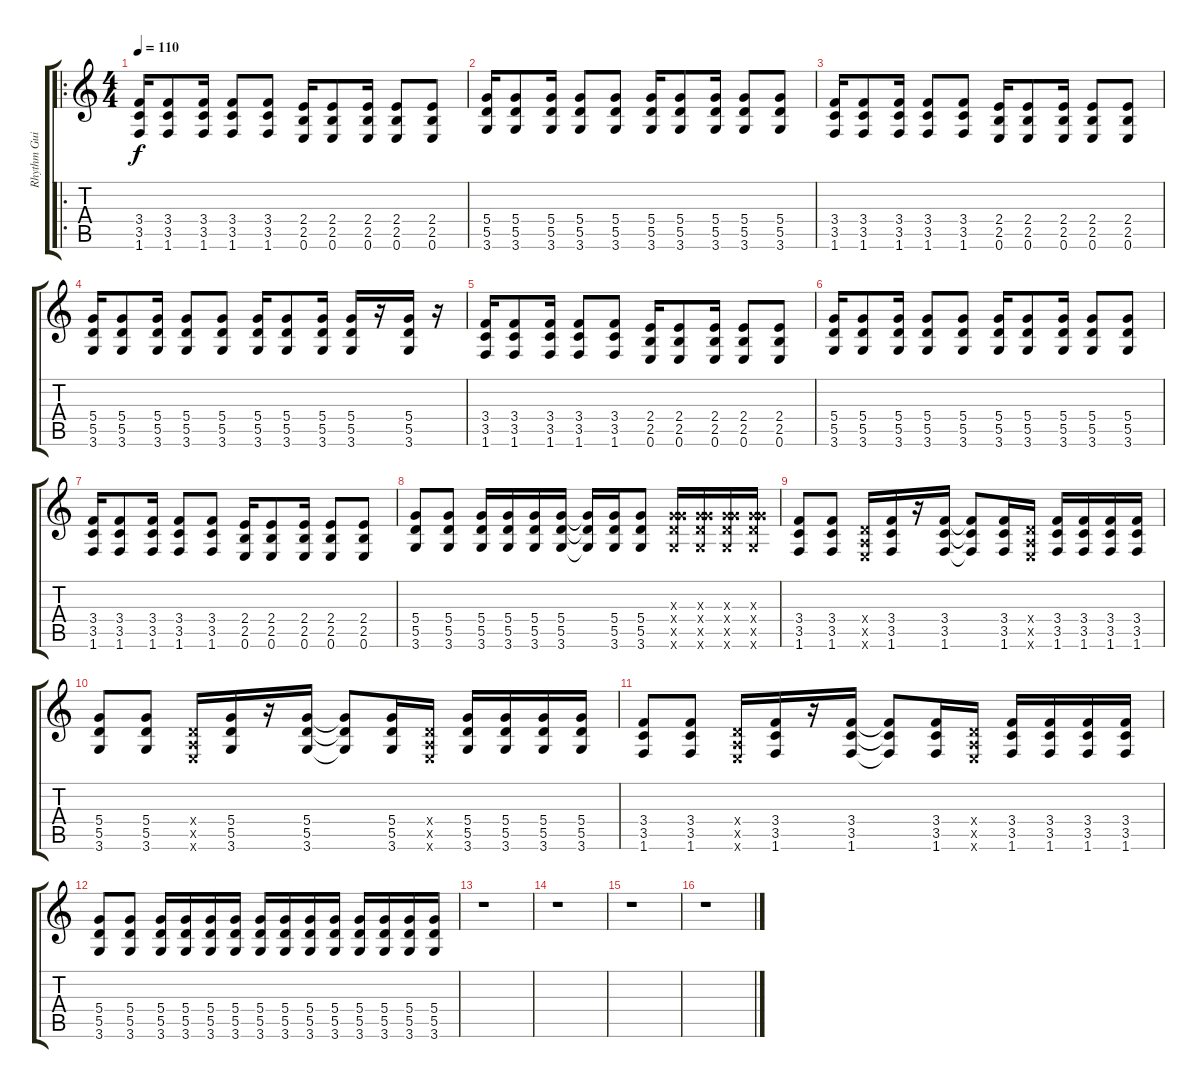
\track ("Rhythm Guitar (Left)" "Rhythm Gui") {instrument overdrivenguitar}
\staff {score tabs}
\tuning (E4 B3 G3 D3 A2 E2) {hide}
\ro
\ts (4 4)
\tempo 110
\clef g2
\ks c
(3.4 3.5 1.6).16{dy f} (3.4 3.5 1.6).8 (3.4 3.5 1.6).16 (3.4 3.5 1.6).8 (3.4 3.5 1.6).8 (2.4 2.5 0.6).16 (2.4 2.5 0.6).8 (2.4 2.5 0.6).16 (2.4 2.5 0.6).8 (2.4 2.5 0.6).8 |
(5.4 5.5 3.6).16 (5.4 5.5 3.6).8 (5.4 5.5 3.6).16 (5.4 5.5 3.6).8 (5.4 5.5 3.6).8 (5.4 5.5 3.6).16 (5.4 5.5 3.6).8 (5.4 5.5 3.6).16 (5.4 5.5 3.6).8 (5.4 5.5 3.6).8 |
(3.4 3.5 1.6).16 (3.4 3.5 1.6).8 (3.4 3.5 1.6).16 (3.4 3.5 1.6).8 (3.4 3.5 1.6).8 (2.4 2.5 0.6).16 (2.4 2.5 0.6).8 (2.4 2.5 0.6).16 (2.4 2.5 0.6).8 (2.4 2.5 0.6).8 |
(5.4 5.5 3.6).16 (5.4 5.5 3.6).8 (5.4 5.5 3.6).16 (5.4 5.5 3.6).8 (5.4 5.5 3.6).8 (5.4 5.5 3.6).16 (5.4 5.5 3.6).8 (5.4 5.5 3.6).16 (5.4 5.5 3.6).16 r.16 (5.4 5.5 3.6).16 r.16 |
(3.4 3.5 1.6).16 (3.4 3.5 1.6).8 (3.4 3.5 1.6).16 (3.4 3.5 1.6).8 (3.4 3.5 1.6).8 (2.4 2.5 0.6).16 (2.4 2.5 0.6).8 (2.4 2.5 0.6).16 (2.4 2.5 0.6).8 (2.4 2.5 0.6).8 |
(5.4 5.5 3.6).16 (5.4 5.5 3.6).8 (5.4 5.5 3.6).16 (5.4 5.5 3.6).8 (5.4 5.5 3.6).8 (5.4 5.5 3.6).16 (5.4 5.5 3.6).8 (5.4 5.5 3.6).16 (5.4 5.5 3.6).8 (5.4 5.5 3.6).8 |
(3.4 3.5 1.6).16 (3.4 3.5 1.6).8 (3.4 3.5 1.6).16 (3.4 3.5 1.6).8 (3.4 3.5 1.6).8 (2.4 2.5 0.6).16 (2.4 2.5 0.6).8 (2.4 2.5 0.6).16 (2.4 2.5 0.6).8 (2.4 2.5 0.6).8 |
(5.4 5.5 3.6).8 (5.4 5.5 3.6).8 (5.4 5.5 3.6).16 (5.4 5.5 3.6).16 (5.4 5.5 3.6).16 (5.4 5.5 3.6).16 (5.4{t} 5.5{t} 3.6{t}).16 (5.4 5.5 3.6).16 (5.4 5.5 3.6).8 (0.3{x} 5.4{x} 5.5{x} 3.6{x}).16 (0.3{x} 5.4{x} 5.5{x} 3.6{x}).16 (0.3{x} 5.4{x} 5.5{x} 3.6{x}).16 (0.3{x} 5.4{x} 5.5{x} 3.6{x}).16 |
(3.4 3.5 1.6).8 (3.4 3.5 1.6).8 (0.4{x} 0.5{x} 0.6{x}).16 (3.4 3.5 1.6).16 r.16 (3.4 3.5 1.6).16 (3.4{t} 3.5{t} 1.6{t}).8 (3.4 3.5 1.6).16 (0.4{x} 0.5{x} 0.6{x}).16 (3.4 3.5 1.6).16 (3.4 3.5 1.6).16 (3.4 3.5 1.6).16 (3.4 3.5 1.6).16 |
(5.4 5.5 3.6).8 (5.4 5.5 3.6).8 (0.4{x} 0.5{x} 0.6{x}).16 (5.4 5.5 3.6).16 r.16 (5.4 5.5 3.6).16 (5.4{t} 5.5{t} 3.6{t}).8 (5.4 5.5 3.6).16 (0.4{x} 0.5{x} 0.6{x}).16 (5.4 5.5 3.6).16 (5.4 5.5 3.6).16 (5.4 5.5 3.6).16 (5.4 5.5 3.6).16 |
(3.4 3.5 1.6).8 (3.4 3.5 1.6).8 (0.4{x} 0.5{x} 0.6{x}).16 (3.4 3.5 1.6).16 r.16 (3.4 3.5 1.6).16 (3.4{t} 3.5{t} 1.6{t}).8 (3.4 3.5 1.6).16 (0.4{x} 0.5{x} 0.6{x}).16 (3.4 3.5 1.6).16 (3.4 3.5 1.6).16 (3.4 3.5 1.6).16 (3.4 3.5 1.6).16 |
(5.4 5.5 3.6).8 (5.4 5.5 3.6).8 (5.4 5.5 3.6).16 (5.4 5.5 3.6).16 (5.4 5.5 3.6).16 (5.4 5.5 3.6).16 (5.4 5.5 3.6).16 (5.4 5.5 3.6).16 (5.4 5.5 3.6).16 (5.4 5.5 3.6).16 (5.4 5.5 3.6).16 (5.4 5.5 3.6).16 (5.4 5.5 3.6).16 (5.4 5.5 3.6).16 |
r.1 |
r.1 |
r.1 |
r.1
